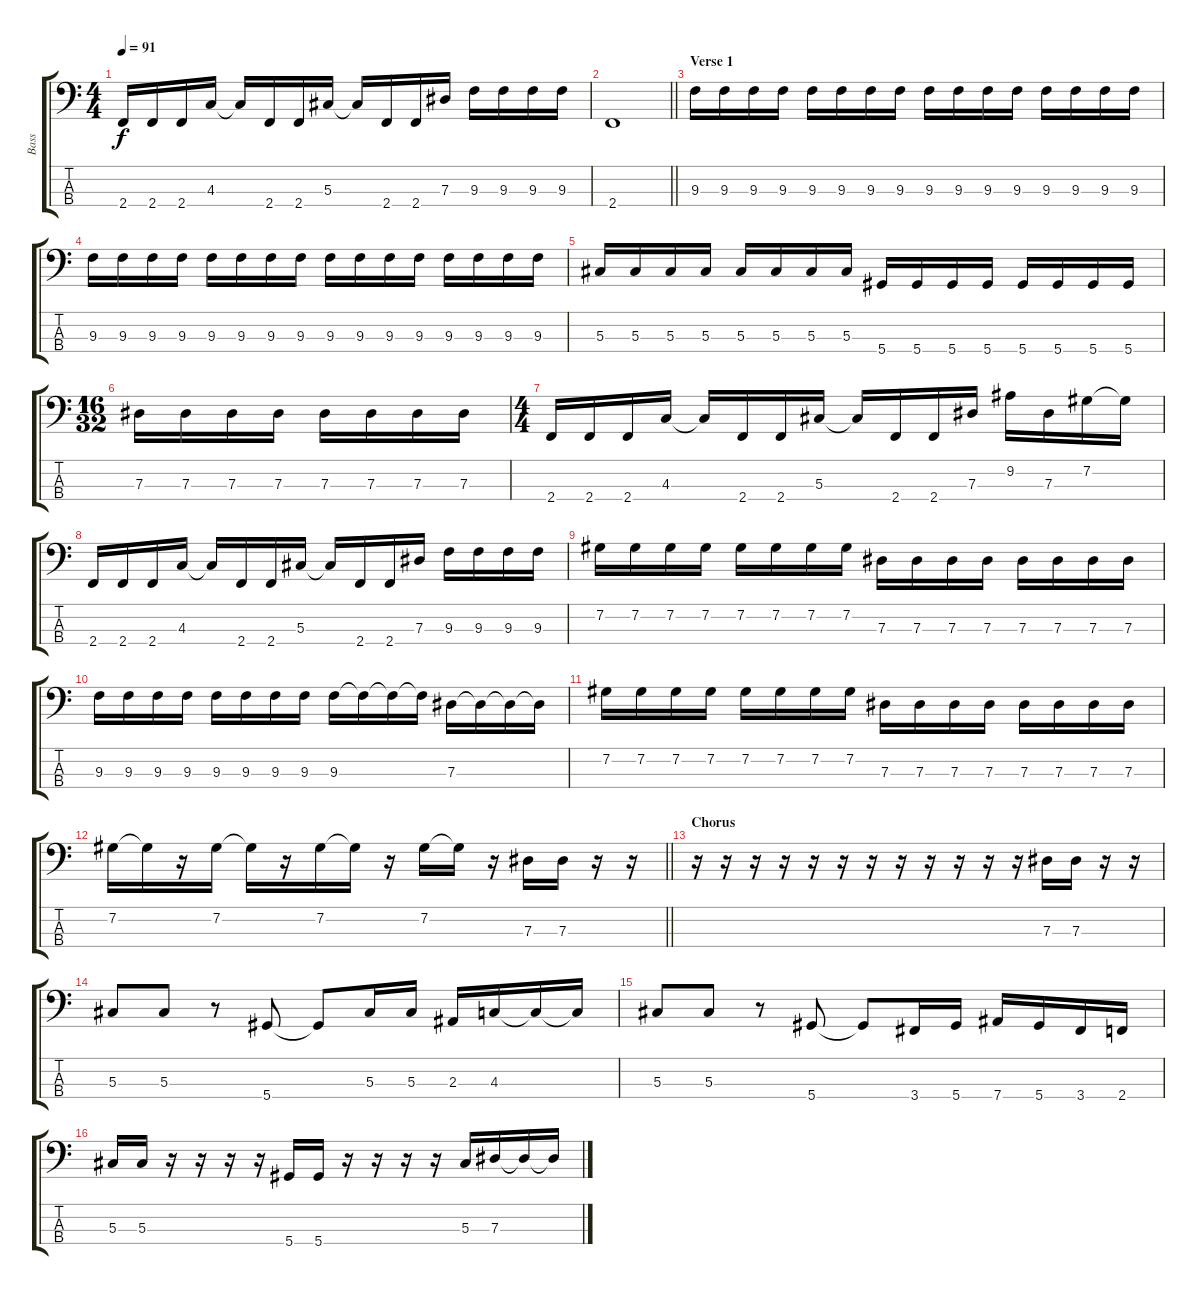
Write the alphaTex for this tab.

\track ("Bass" "Bass") {instrument electricbassfinger}
\staff {score tabs}
\tuning (Gb2 Db2 Ab1 Eb1) {hide}
\ts (4 4)
\tempo 91
\clef f4
\ks c
2.4.16{dy f} 2.4.16 2.4.16 4.3.16 4.3{t}.16 2.4.16 2.4.16 5.3.16 5.3{t}.16 2.4.16 2.4.16 7.3.16 9.3.16 9.3.16 9.3.16 9.3.16 |
\barLineRight lightlight
2.4.1 |
\section ("" "Verse 1")
9.3.16 9.3.16 9.3.16 9.3.16 9.3.16 9.3.16 9.3.16 9.3.16 9.3.16 9.3.16 9.3.16 9.3.16 9.3.16 9.3.16 9.3.16 9.3.16 |
9.3.16 9.3.16 9.3.16 9.3.16 9.3.16 9.3.16 9.3.16 9.3.16 9.3.16 9.3.16 9.3.16 9.3.16 9.3.16 9.3.16 9.3.16 9.3.16 |
5.3.16 5.3.16 5.3.16 5.3.16 5.3.16 5.3.16 5.3.16 5.3.16 5.4.16 5.4.16 5.4.16 5.4.16 5.4.16 5.4.16 5.4.16 5.4.16 |
\ts (16 32)
7.3.16 7.3.16 7.3.16 7.3.16 7.3.16 7.3.16 7.3.16 7.3.16 |
\ts (4 4)
2.4.16 2.4.16 2.4.16 4.3.16 4.3{t}.16 2.4.16 2.4.16 5.3.16 5.3{t}.16 2.4.16 2.4.16 7.3.16 9.2.16 7.3.16 7.2.16 7.2{t}.16 |
2.4.16 2.4.16 2.4.16 4.3.16 4.3{t}.16 2.4.16 2.4.16 5.3.16 5.3{t}.16 2.4.16 2.4.16 7.3.16 9.3.16 9.3.16 9.3.16 9.3.16 |
7.2.16 7.2.16 7.2.16 7.2.16 7.2.16 7.2.16 7.2.16 7.2.16 7.3.16 7.3.16 7.3.16 7.3.16 7.3.16 7.3.16 7.3.16 7.3.16 |
9.3.16 9.3.16 9.3.16 9.3.16 9.3.16 9.3.16 9.3.16 9.3.16 9.3.16 9.3{t}.16 9.3{t}.16 9.3{t}.16 7.3.16 7.3{t}.16 7.3{t}.16 7.3{t}.16 |
7.2.16 7.2.16 7.2.16 7.2.16 7.2.16 7.2.16 7.2.16 7.2.16 7.3.16 7.3.16 7.3.16 7.3.16 7.3.16 7.3.16 7.3.16 7.3.16 |
\barLineRight lightlight
7.2.16 7.2{t}.16 r.16 7.2.16 7.2{t}.16 r.16 7.2.16 7.2{t}.16 r.16 7.2.16 7.2{t}.16 r.16 7.3.16 7.3.16 r.16 r.16 |
\section ("" "Chorus")
r.16 r.16 r.16 r.16 r.16 r.16 r.16 r.16 r.16 r.16 r.16 r.16 7.3.16 7.3.16 r.16 r.16 |
5.3.8 5.3.8 r.8 5.4.8 5.4{t}.8 5.3.16 5.3.16 2.3.16 4.3.16 4.3{t}.16 4.3{t}.16 |
5.3.8 5.3.8 r.8 5.4.8 5.4{t}.8 3.4.16 5.4.16 7.4.16 5.4.16 3.4.16 2.4.16 |
5.3.16 5.3.16 r.16 r.16 r.16 r.16 5.4.16 5.4.16 r.16 r.16 r.16 r.16 5.3.16 7.3.16 7.3{t}.16 7.3{t}.16
